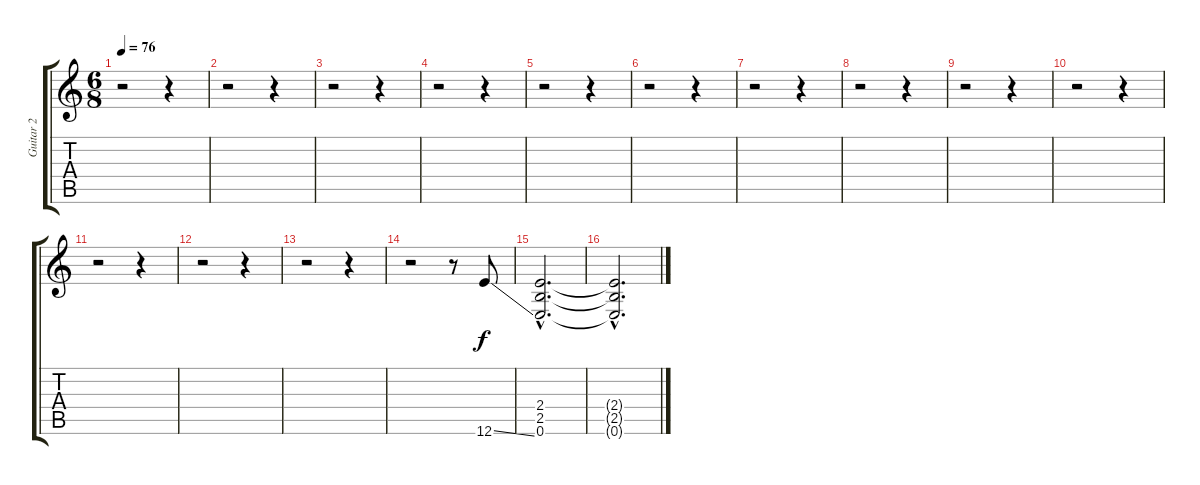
\track ("Guitar 2" "Guitar 2") {instrument overdrivenguitar}
\staff {score tabs}
\tuning (E4 B3 G3 D3 A2 E2) {hide}
\ts (6 8)
\tempo 76
\clef g2
\ks c
r.2{dy f} r.4 |
r.2 r.4 |
r.2 r.4 |
r.2 r.4 |
r.2 r.4 |
r.2 r.4 |
r.2 r.4 |
r.2 r.4 |
r.2 r.4 |
r.2 r.4 |
r.2 r.4 |
r.2 r.4 |
r.2 r.4 |
r.2 r.8 12.6{ss}.8 |
(2.4{hac} 2.5{hac} 0.6{hac}).2{d} |
(2.4{hac t} 2.5{hac t} 0.6{hac t}).2{d}
